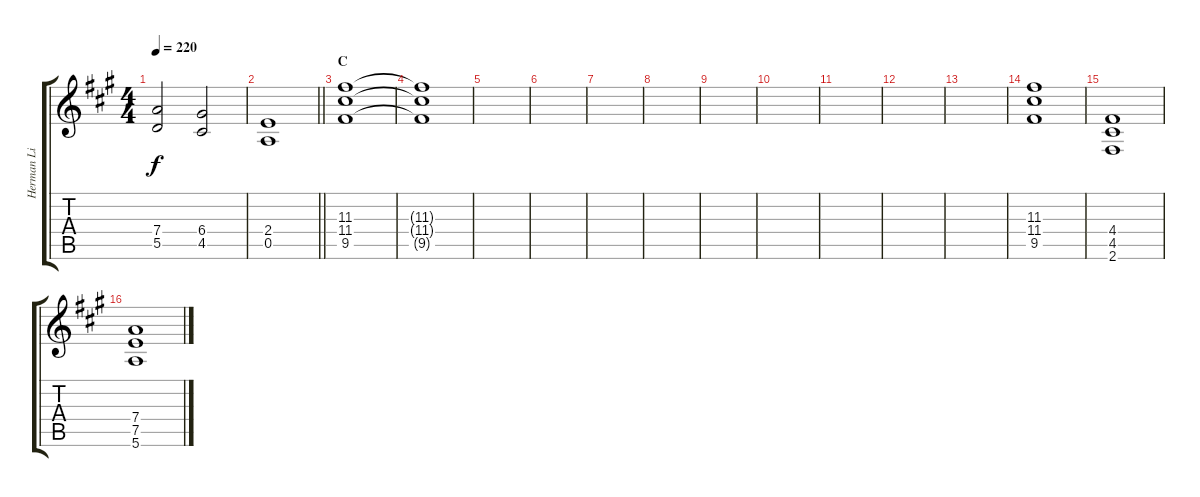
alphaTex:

\track ("Herman Li II" "Herman Li ") {instrument overdrivenguitar}
\staff {score tabs}
\tuning (E4 B3 G3 D3 A2 E2) {hide}
\ts (4 4)
\tempo 220
\clef g2
\ks a
(7.4 5.5).2{dy f} (6.4 4.5).2 |
\barLineRight lightlight
(2.4 0.5).1 |
\section ("" "C")
(11.3 11.4 9.5).1 |
(11.3{t} 11.4{t} 9.5{t}).1 |
|
|
|
|
|
|
|
|
|
(11.3 11.4 9.5).1 |
(4.4 4.5 2.6).1 |
(7.4 7.5 5.6).1
